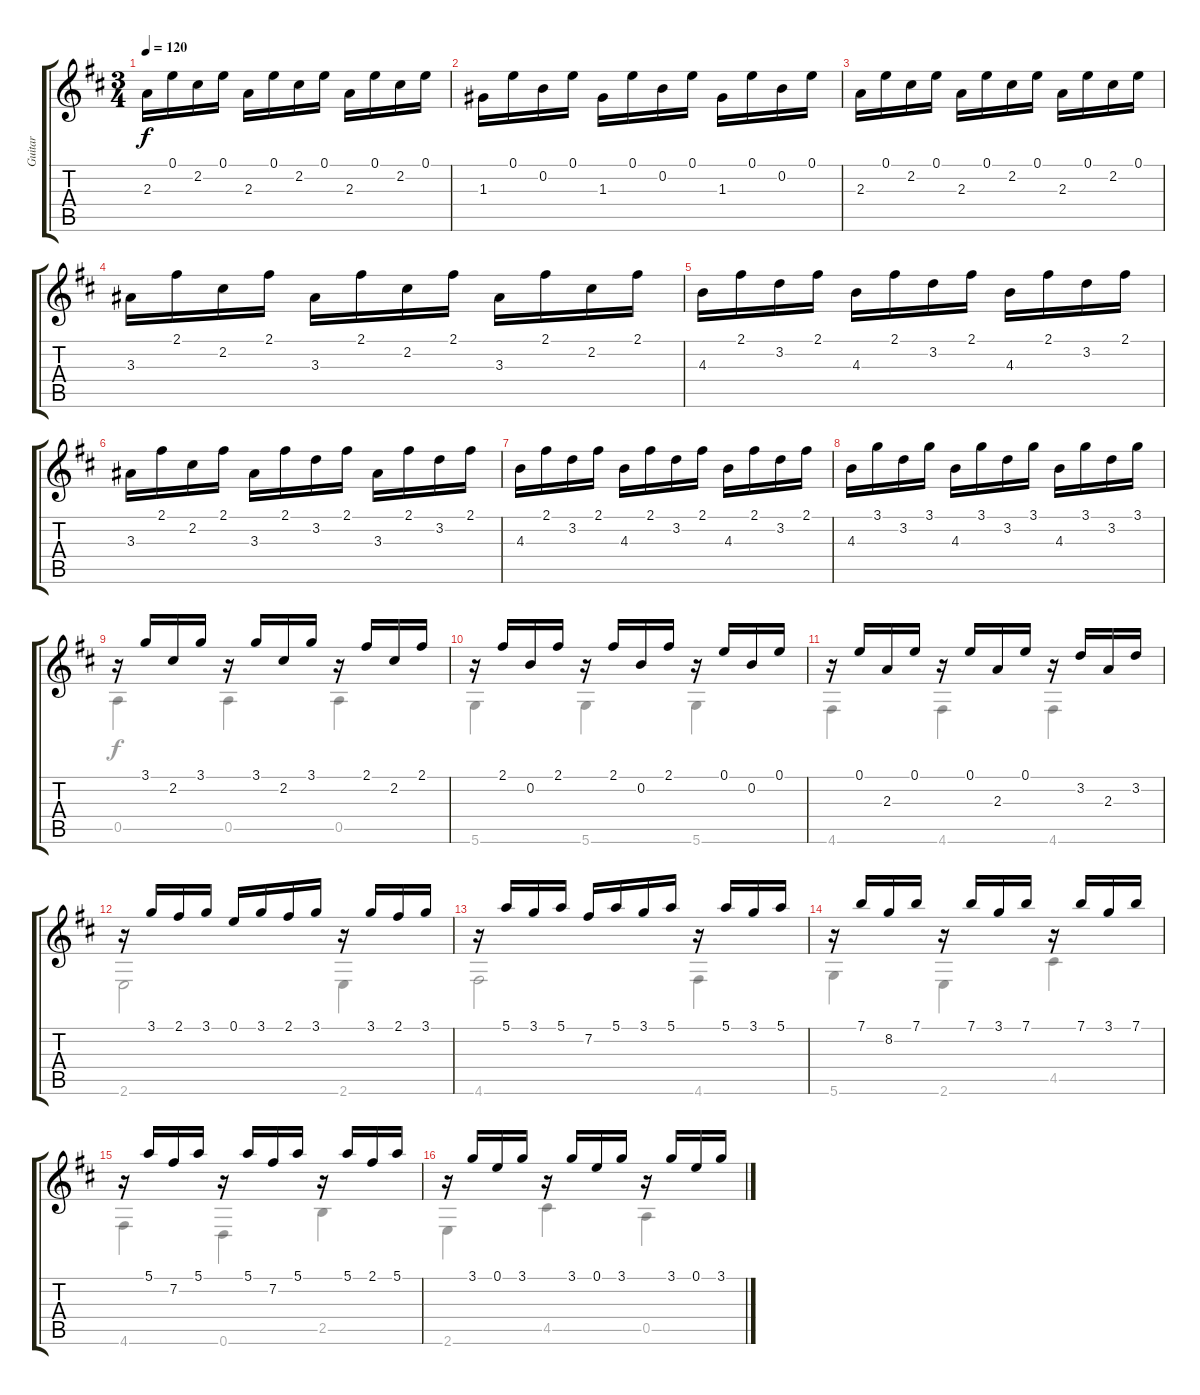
\track ("Guitar" "Guitar") {instrument acousticguitarnylon}
\staff {score tabs}
\tuning (E4 B3 G3 D3 A2 D2) {hide}
\voice
\ts (3 4)
\tempo 120
\clef g2
\ks d
2.3.16{dy f} 0.1.16 2.2.16 0.1.16 2.3.16 0.1.16 2.2.16 0.1.16 2.3.16 0.1.16 2.2.16 0.1.16 |
1.3.16 0.1.16 0.2.16 0.1.16 1.3.16 0.1.16 0.2.16 0.1.16 1.3.16 0.1.16 0.2.16 0.1.16 |
2.3.16 0.1.16 2.2.16 0.1.16 2.3.16 0.1.16 2.2.16 0.1.16 2.3.16 0.1.16 2.2.16 0.1.16 |
3.3.16 2.1.16 2.2.16 2.1.16 3.3.16 2.1.16 2.2.16 2.1.16 3.3.16 2.1.16 2.2.16 2.1.16 |
4.3.16 2.1.16 3.2.16 2.1.16 4.3.16 2.1.16 3.2.16 2.1.16 4.3.16 2.1.16 3.2.16 2.1.16 |
3.3.16 2.1.16 2.2.16 2.1.16 3.3.16 2.1.16 3.2.16 2.1.16 3.3.16 2.1.16 3.2.16 2.1.16 |
4.3.16 2.1.16 3.2.16 2.1.16 4.3.16 2.1.16 3.2.16 2.1.16 4.3.16 2.1.16 3.2.16 2.1.16 |
4.3.16 3.1.16 3.2.16 3.1.16 4.3.16 3.1.16 3.2.16 3.1.16 4.3.16 3.1.16 3.2.16 3.1.16 |
r.16 3.1.16 2.2.16 3.1.16 r.16 3.1.16 2.2.16 3.1.16 r.16 2.1.16 2.2.16 2.1.16 |
r.16 2.1.16 0.2.16 2.1.16 r.16 2.1.16 0.2.16 2.1.16 r.16 0.1.16 0.2.16 0.1.16 |
r.16 0.1.16 2.3.16 0.1.16 r.16 0.1.16 2.3.16 0.1.16 r.16 3.2.16 2.3.16 3.2.16 |
r.16 3.1.16 2.1.16 3.1.16 0.1.16 3.1.16 2.1.16 3.1.16 r.16 3.1.16 2.1.16 3.1.16 |
r.16 5.1.16 3.1.16 5.1.16 7.2.16 5.1.16 3.1.16 5.1.16 r.16 5.1.16 3.1.16 5.1.16 |
r.16 7.1.16 8.2.16 7.1.16 r.16 7.1.16 3.1.16 7.1.16 r.16 7.1.16 3.1.16 7.1.16 |
r.16 5.1.16 7.2.16 5.1.16 r.16 5.1.16 7.2.16 5.1.16 r.16 5.1.16 2.1.16 5.1.16 |
r.16 3.1.16 0.1.16 3.1.16 r.16 3.1.16 0.1.16 3.1.16 r.16 3.1.16 0.1.16 3.1.16
\voice
\clef g2
\ottava regular
\simile none
\ks d
|
|
|
|
|
|
|
|
0.5.4 0.5.4 0.5.4 |
5.6.4 5.6.4 5.6.4 |
4.6.4 4.6.4 4.6.4 |
2.6.2 2.6.4 |
4.6.2 4.6.4 |
5.6.4 2.6.4 4.5.4 |
4.6.4 0.6.4 2.5.4 |
2.6.4 4.5.4 0.5.4
